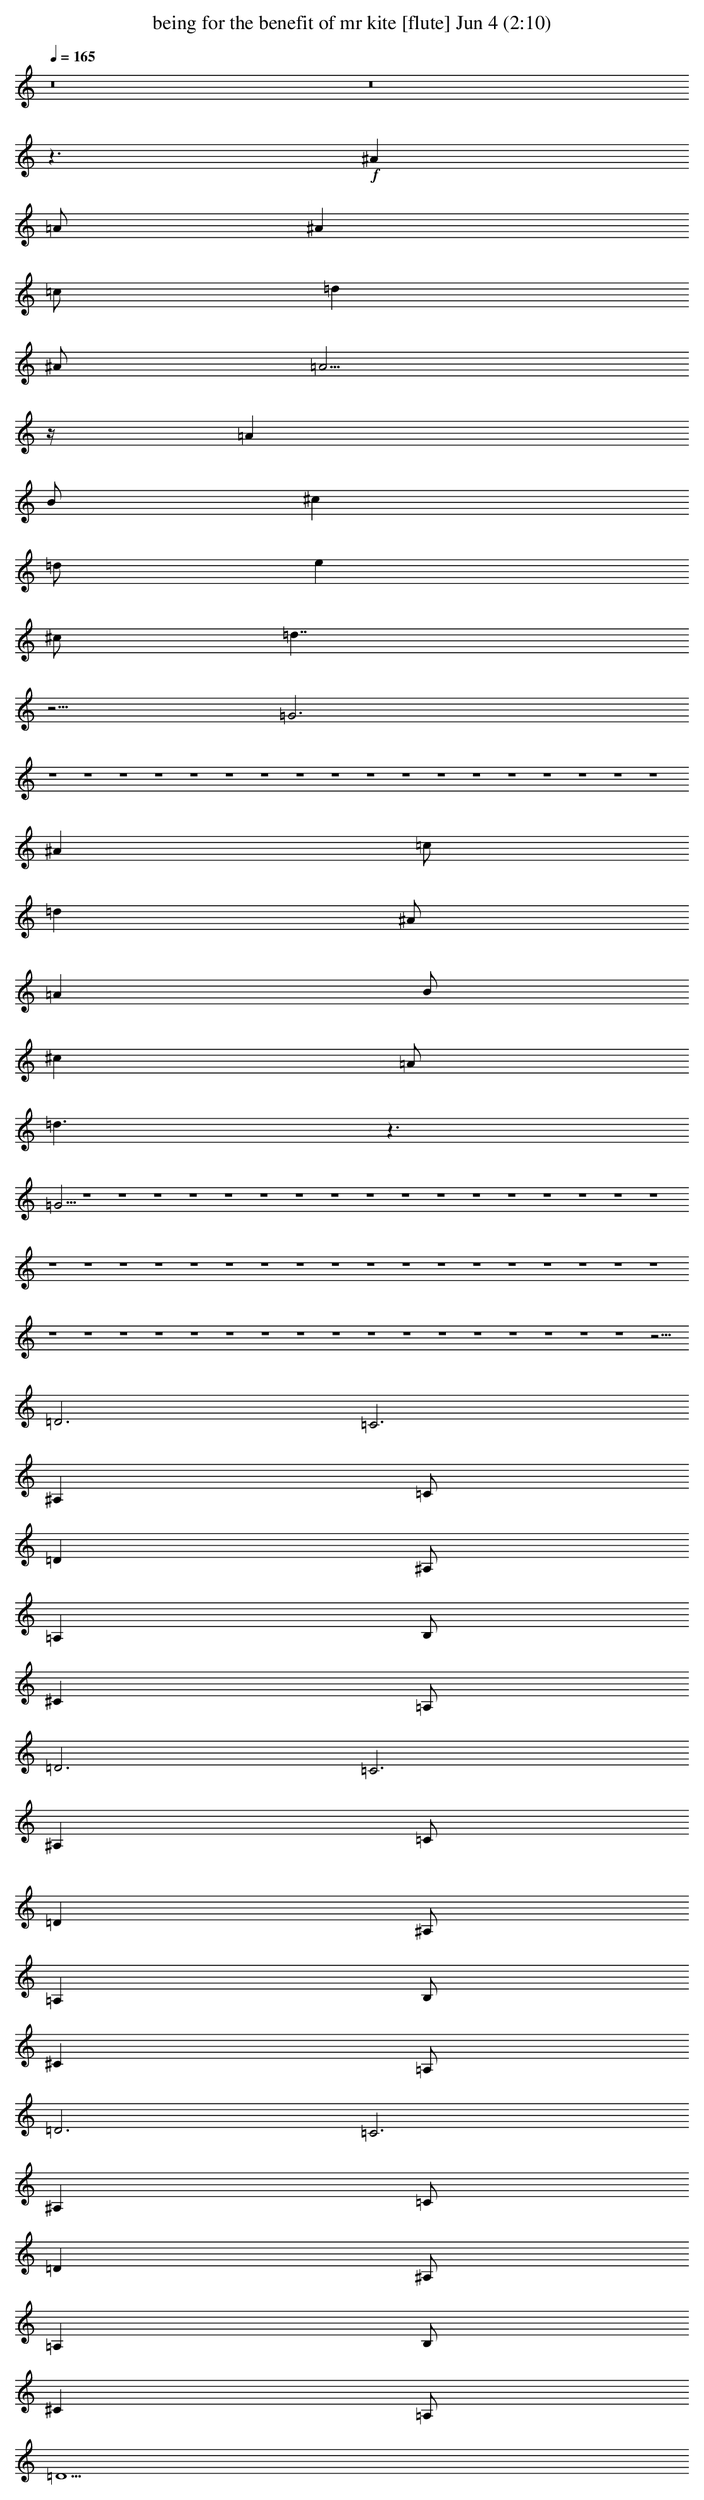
X:1
T: being for the benefit of mr kite [flute] Jun 4 (2:10)
L: 1/4
K: C
Q: 1/4=165
z8 z8
z3/2
+f+ ^A
=A/2
^A
=c/2
=d
^A/2
=A5/4
z/4
=A
B/2
^c
=d/2
e
^c/2
=d7/4
z5/4
=G3
z4 z4 z4 z4 z4 z4 z4 z4 z4 z4 z4 z4 z4 z4 z4 z4 z4 z4
^A
=c/2
=d
^A/2
=A
B/2
^c
=A/2
=d3/2
z3/2
=G11/4
z4 z4 z4 z4 z4 z4 z4 z4 z4 z4 z4 z4 z4 z4 z4 z4 z4 z4 z4 z4 z4 z4 z4 z4 z4 z4 z4 z4 z4 z4 z4 z4 z4 z4 z4 z4 z4 z4 z4 z4 z4 z4 z4 z4 z4 z4 z4 z4 z4 z4 z4 z4 z9/4
=D3
=C3
^A,
=C/2
=D
^A,/2
=A,
B,/2
^C
=A,/2
=D3
=C3
^A,
=C/2
=D
^A,/2
=A,
B,/2
^C
=A,/2
=D3
=C3
^A,
=C/2
=D
^A,/2
=A,
B,/2
^C
=A,/2
=D5
